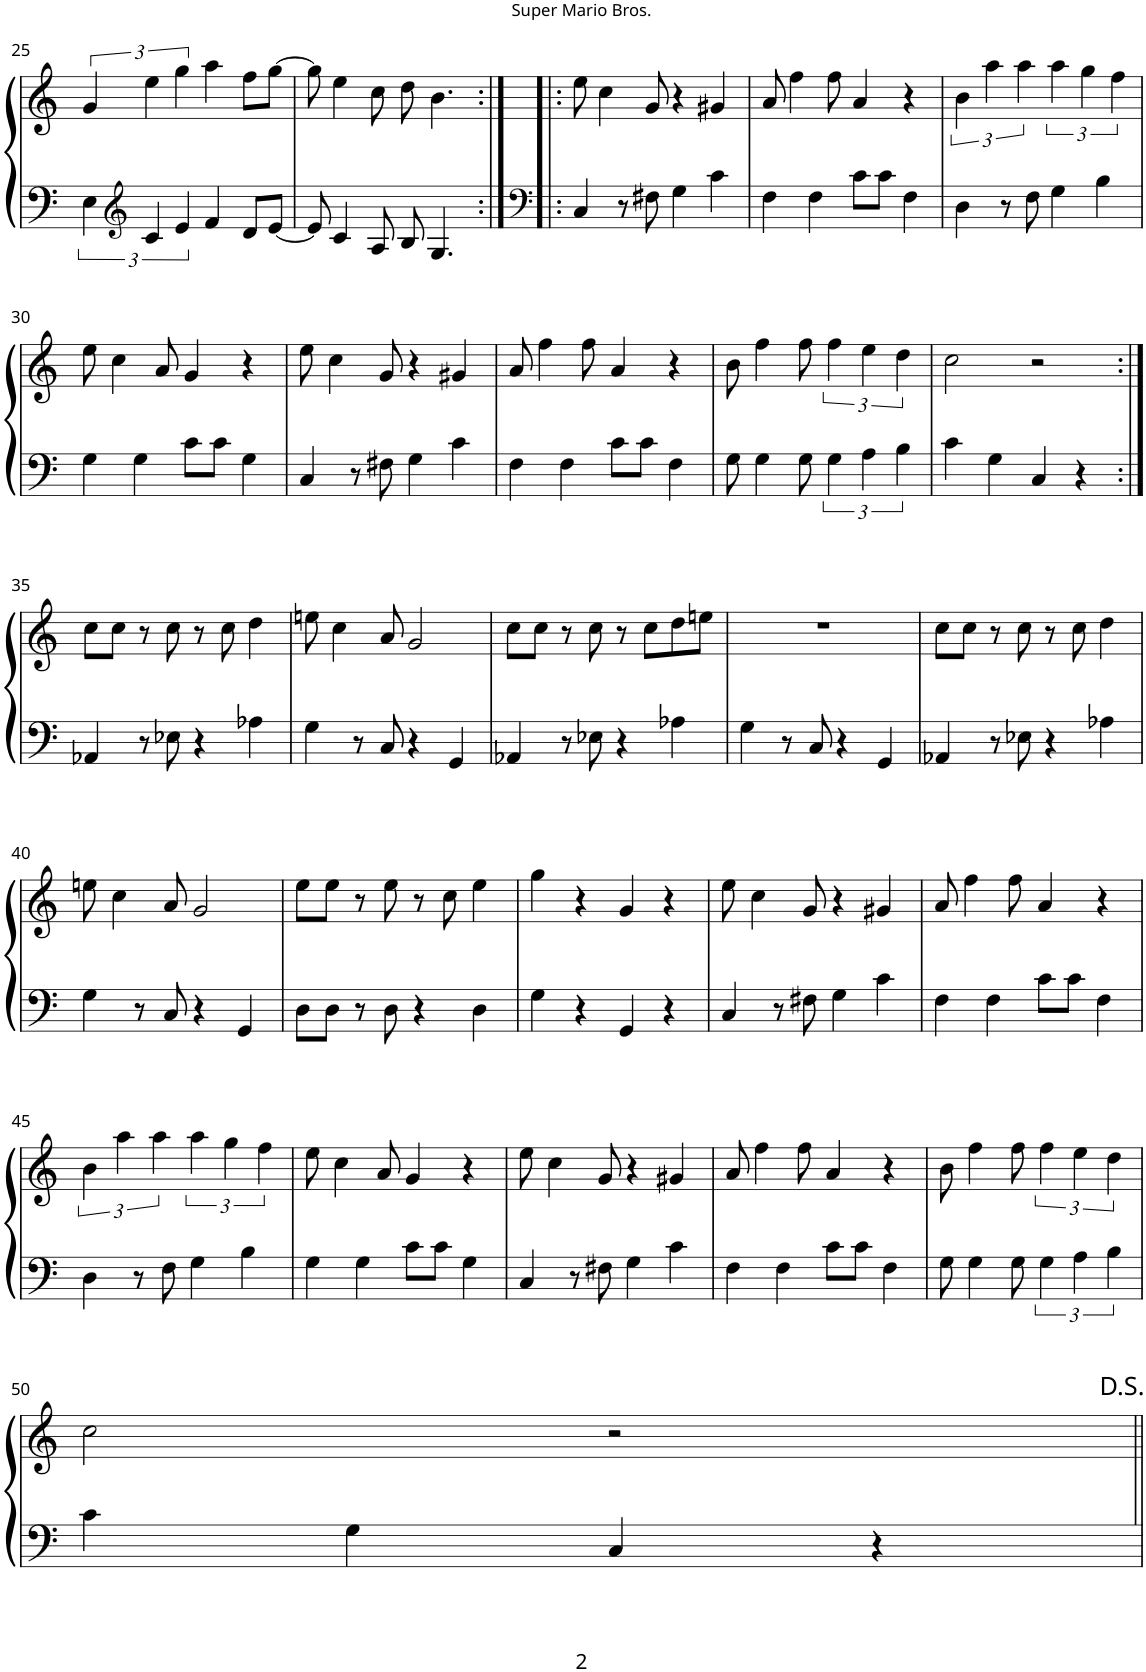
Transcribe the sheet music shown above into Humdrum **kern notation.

**kern	**kern
*part1	*part1
*staff2	*staff1
*I"Piano	*
*I'Pno.	*
!!LO:PB:g=z
*clefF4	*clefG2
*k[]	*k[]
*M4/4	*M4/4
=25	=25
6E\	6g/
*clefG2	*
6c/	6ee\
6e/	6gg\
4f/	4aa\
8d/L	8ff\L
[8e/J	[8gg\J
=26	=26
8e/]	8gg\]
4c/	4ee\
8A/	8cc\
8B/	8dd\
4.G/	4.b\
=27:|!|:	=27:|!|:
*clefF4	*
4C/	8ee\
.	4cc\
8r	.
8F#X\	8g/
4G\	4r
4c\	4g#X/
=28	=28
4F\	8a/
.	4ff\
4F\	.
.	8ff\
8c\L	4a/
8c\J	.
4F\	4r
=29	=29
4D\	6b\
.	6aa\
8r	.
.	6aa\
8F\	.
4G\	6aa\
.	6gg\
4B\	.
.	6ff\
!!LO:LB:g=z
=30	=30
4G\	8ee\
.	4cc\
4G\	.
.	8a/
8c\L	4g/
8c\J	.
4G\	4r
=31	=31
4C/	8ee\
.	4cc\
8r	.
8F#X\	8g/
4G\	4r
4c\	4g#X/
=32	=32
4F\	8a/
.	4ff\
4F\	.
.	8ff\
8c\L	4a/
8c\J	.
4F\	4r
=33	=33
8G\	8b\
4G\	4ff\
8G\	8ff\
6G\	6ff\
6A\	6ee\
6B\	6dd\
=34	=34
4c\	2cc\
4G\	.
4C/	2r
4r	.
!!LO:LB:g=z
=35:|!	=35:|!
4AA-X/	8cc\L
.	8cc\J
8r	8r
8E-X\	8cc\
4r	8r
.	8cc\
4A-X\	4dd\
=36	=36
4G\	8een\
.	4cc\
8r	.
8C/	8a/
4r	2g/
4GG/	.
=37	=37
4AA-X/	8cc\L
.	8cc\J
8r	8r
8E-X\	8cc\
4r	8r
.	8cc\L
4A-X\	8dd\
.	8een\J
=38	=38
4G\	1r
8r	.
8C/	.
4r	.
4GG/	.
=39	=39
4AA-X/	8cc\L
.	8cc\J
8r	8r
8E-X\	8cc\
4r	8r
.	8cc\
4A-X\	4dd\
!!LO:LB:g=z
=40	=40
4G\	8een\
.	4cc\
8r	.
8C/	8a/
4r	2g/
4GG/	.
=41	=41
8D\L	8ee\L
8D\J	8ee\J
8r	8r
8D\	8ee\
4r	8r
.	8cc\
4D\	4ee\
=42	=42
4G\	4gg\
4r	4r
4GG/	4g/
4r	4r
=43	=43
4C/	8ee\
.	4cc\
8r	.
8F#X\	8g/
4G\	4r
4c\	4g#X/
=44	=44
4F\	8a/
.	4ff\
4F\	.
.	8ff\
8c\L	4a/
8c\J	.
4F\	4r
!!LO:LB:g=z
=45	=45
4D\	6b\
.	6aa\
8r	.
.	6aa\
8F\	.
4G\	6aa\
.	6gg\
4B\	.
.	6ff\
=46	=46
4G\	8ee\
.	4cc\
4G\	.
.	8a/
8c\L	4g/
8c\J	.
4G\	4r
=47	=47
4C/	8ee\
.	4cc\
8r	.
8F#X\	8g/
4G\	4r
4c\	4g#X/
=48	=48
4F\	8a/
.	4ff\
4F\	.
.	8ff\
8c\L	4a/
8c\J	.
4F\	4r
=49	=49
8G\	8b\
4G\	4ff\
8G\	8ff\
6G\	6ff\
6A\	6ee\
6B\	6dd\
!!LO:LB:g=z
=50	=50
4c\	2cc\
4G\	.
4C/	2r
4r	.
=||	=||
*-	*-
